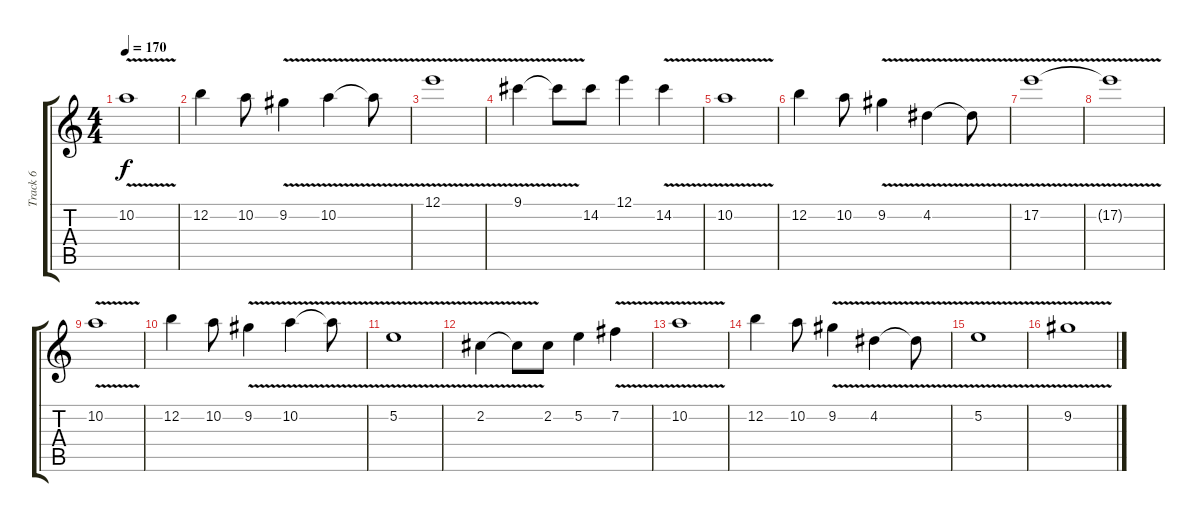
\track ("Track 6" "Track 6") {instrument distortionguitar}
\staff {score tabs}
\tuning (E4 B3 G3 D3 A2 E2) {hide}
\ts (4 4)
\tempo 170
\clef g2
\ks c
10.2{v}.1{dy f volume 16} |
12.2.4 10.2.8 9.2{v}.4 10.2{v}.4 10.2{t}.8 |
12.1{v}.1 |
9.1{v}.4 9.1{t}.8 14.2.8 12.1.4 14.2{v}.4 |
10.2{v}.1 |
12.2.4 10.2.8 9.2{v}.4 4.2{v}.4 4.2{t}.8 |
17.2{v}.1 |
17.2{t}.1 |
10.2{v}.1{volume 16} |
12.2.4 10.2.8 9.2{v}.4 10.2{v}.4 10.2{t}.8 |
5.2{v}.1 |
2.2{v}.4 2.2{t}.8 2.2.8 5.2.4 7.2{v}.4 |
10.2{v}.1 |
12.2.4 10.2.8 9.2{v}.4 4.2{v}.4 4.2{t}.8 |
5.2{v}.1 |
9.2{v}.1
